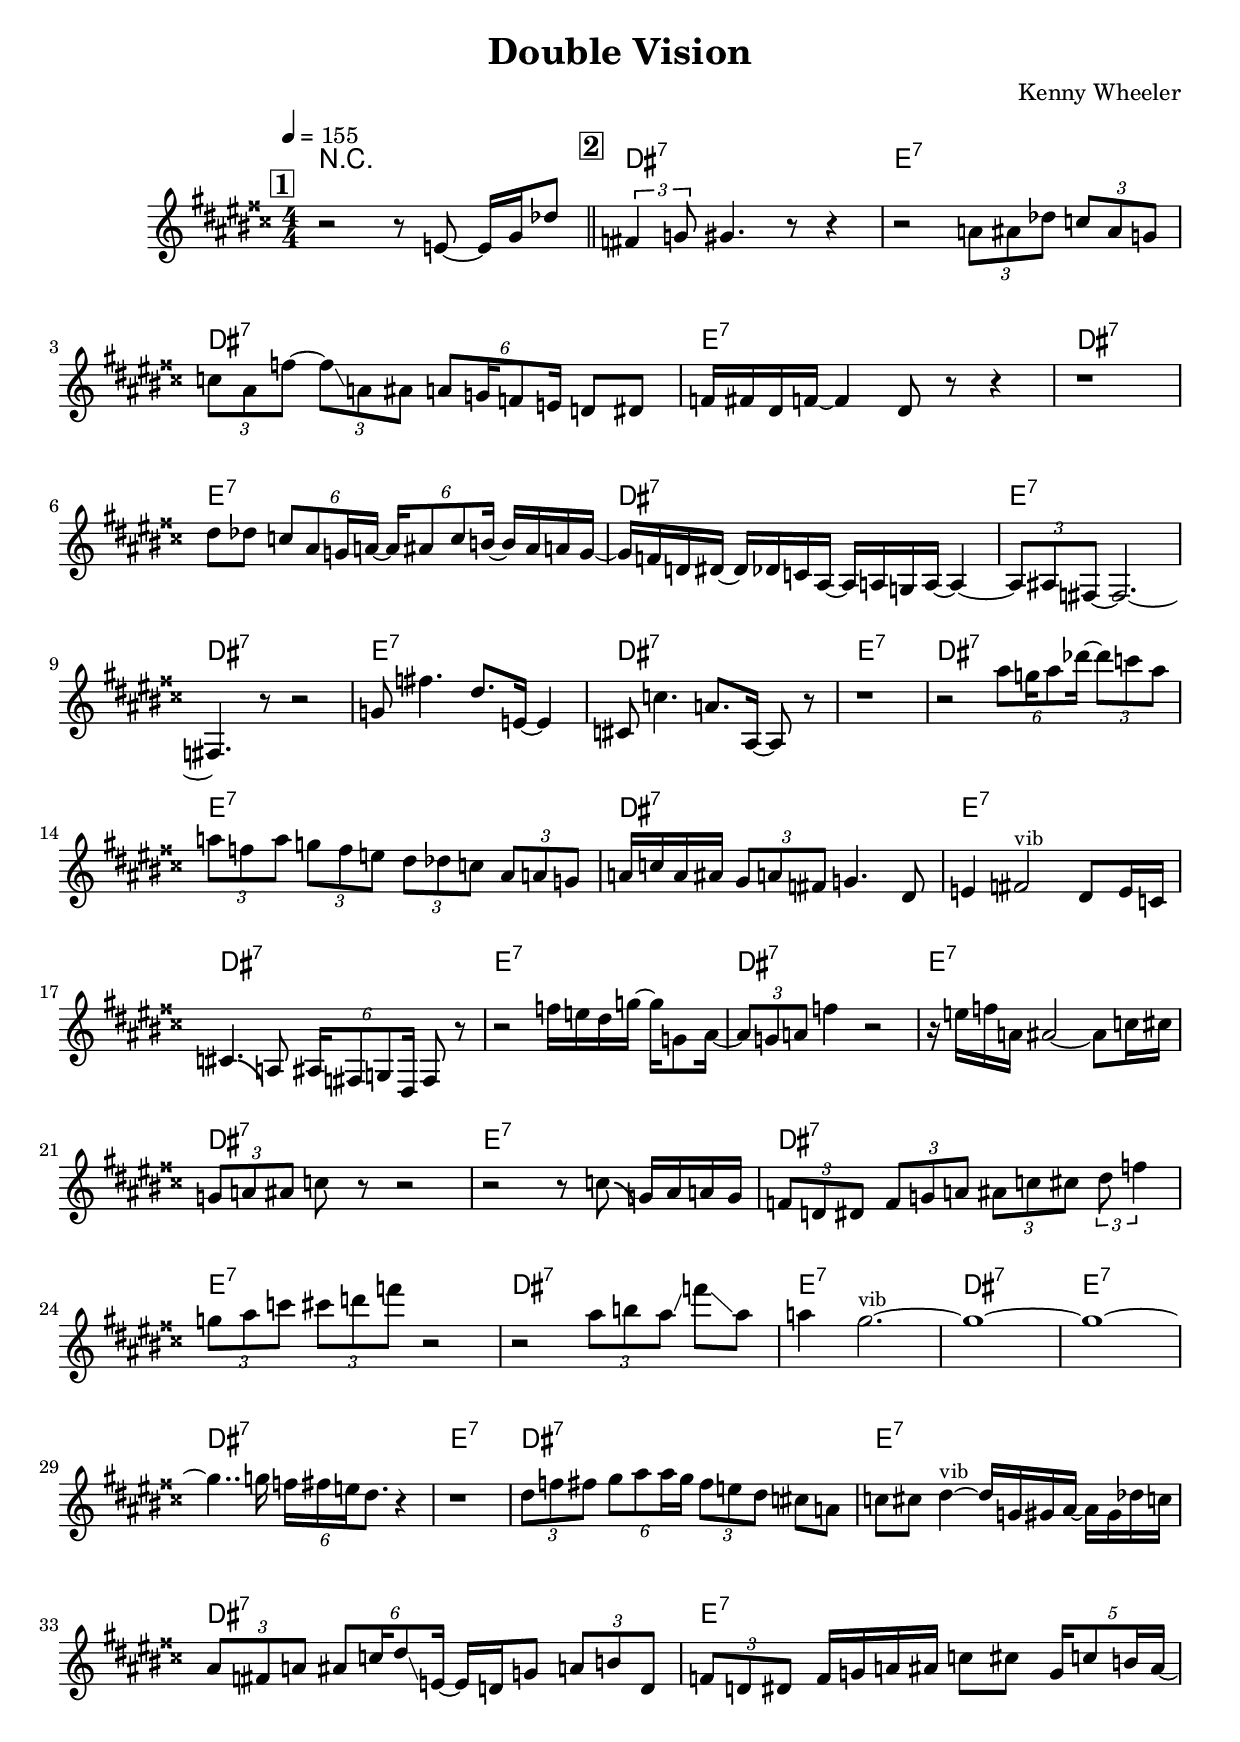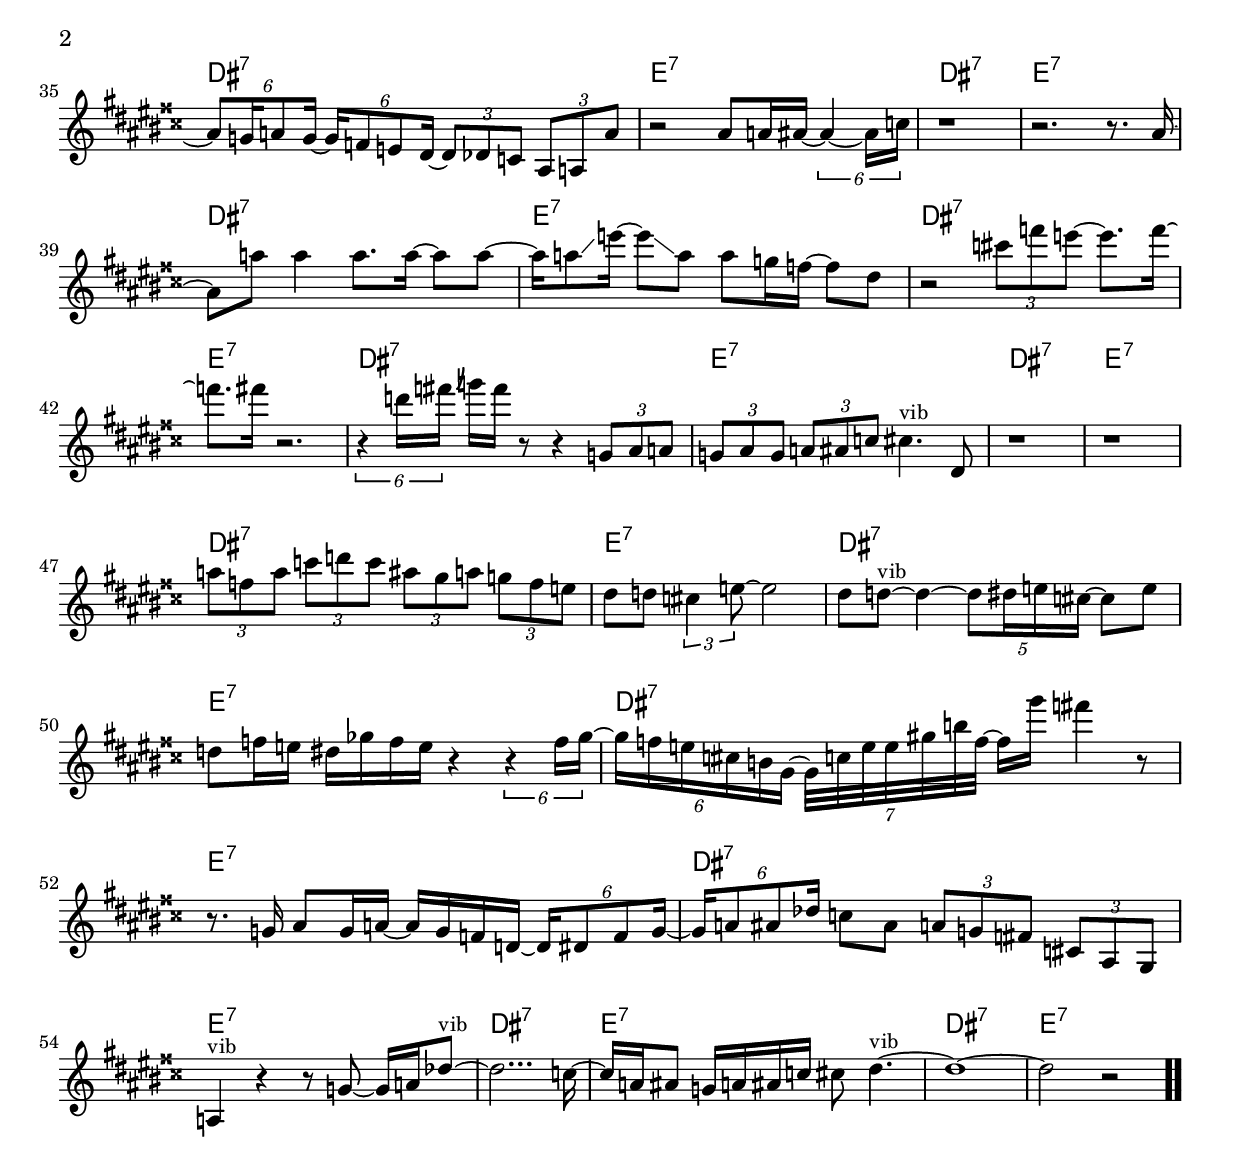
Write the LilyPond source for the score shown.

\version "2.13.2"

#(ly:set-option 'point-and-click #f)

\header {
  title = "Double Vision"
  composer = "Kenny Wheeler"
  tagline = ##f
}
global =
{
    \override Staff.TimeSignature #'style = #'()
    \time 4/4
    \clef "treble"
    \key dis \major
    \override Rest #'direction = #'0
    \override MultiMeasureRest #'staff-position = #0
}
\score
{
<<
    \transpose c' c'

    \new ChordNames { \chords {
      \set majorSevenSymbol = \markup { "maj7" }
      \set minorChordModifier = \markup { \char ##x2013 }
      | r1 
      | dis1:7 | e1:7 | dis1:7 | e1:7 | dis1:7 | e1:7 | dis1:7 | e1:7 
      | dis1:7 | e1:7 | dis1:7 | e1:7 | dis1:7 | e1:7 | dis1:7 | e1:7 
      | dis1:7 | e1:7 | dis1:7 | e1:7 | dis1:7 | e1:7 | dis1:7 | e1:7 
      | dis1:7 | e1:7 | dis1:7 | e1:7 | dis1:7 | e1:7 | dis1:7 | e1:7 
      | dis1:7 | e1:7 | dis1:7 | e1:7 | dis1:7 | e1:7 | dis1:7 | e1:7 
      | dis1:7 | e1:7 | dis1:7 | e1:7 | dis1:7 | e1:7 | dis1:7 | e1:7 
      | dis1:7 | e1:7 | dis1:7 | e1:7 | dis1:7 | e1:7 | dis1:7 | e1:7 
      | dis1:7 | e1:7|
      }
      }

    \new Staff
    <<
    \transpose c' c'

    {
      \global
  		%\override Score.MetronomeMark #'transparent = ##t
  		%\override Score.MetronomeMark #'stencil = ##f
  		
  		\override HorizontalBracket #'direction = #UP
  		\override HorizontalBracket #'bracket-flare = #'(0 . 0)
  		
  		\override TextSpanner #'dash-fraction = #1.0
  		\override TextSpanner #'bound-details #'left #'text = \markup{ \concat{\draw-line #'(0 . -1.0) \draw-line #'(1.0 . 0) }}
  		\override TextSpanner #'bound-details #'right #'text = \markup{ \concat{ \draw-line #'(1.0 . 0) \draw-line #'(0 . -1.0) }}
          \set Score.markFormatter = #format-mark-box-numbers


      \tempo 4 = 155
      \set Score.currentBarNumber = #0
     
      \bar "||" \mark \default r2 r8 e'8~ e'16 gis'16 des''8 
      \bar "||" \mark \default \tuplet 3/2 {fis'4 g'8} gis'4. r8 r4 
      | r2 \tuplet 3/2 {a'8 ais'8 des''8} \tuplet 3/2 {c''8 ais'8 g'8} 
      | \tuplet 3/2 {c''8 ais'8 f''8~} \tuplet 3/2 {f''8\glissando  a'8 ais'8} \tuplet 6/4 {a'8 g'16 f'8 e'16} d'8 dis'8 
      | f'16 fis'16 dis'16 f'16~ f'4 dis'8 r8 r4 
      | r1 
      | dis''8 des''8 \tuplet 6/4 {c''8 ais'8 g'16 a'16~} \tuplet 6/4 {a'16 ais'8 c''8 b'16~} b'16 ais'16 a'16 g'16~ 
      | g'16 f'16 d'16 dis'16~ dis'16 des'16 c'16 ais16~ ais16 a16 g16 a16~ a4~ 
      | \tuplet 3/2 {a8 ais8 fis8~} fis2.~ 
      | fis4. r8 r2 
      | g'8 fis''4. dis''8. e'16~ e'4 
      | cis'8 c''4. a'8. ais16~ ais8 r8 
      | r1 
      | r2 \tuplet 6/4 {ais''8 g''16 ais''8 des'''16~} \tuplet 3/2 {des'''8 c'''8 ais''8} 
      | \tuplet 3/2 {a''8 f''8 a''8} \tuplet 3/2 {g''8 f''8 e''8} \tuplet 3/2 {dis''8 des''8 c''8} \tuplet 3/2 {ais'8 a'8 g'8} 
      | a'16 c''16 a'16 ais'16 \tuplet 3/2 {gis'8 a'8 fis'8} g'4. dis'8 
      | e'4 fis'2^\markup{\left-align \small vib} dis'8 e'16 c'16 
      | cis'4.\bendAfter #-4  a8 \tuplet 6/4 {ais16 fis8 g8 dis16} fis8 r8 
      | r2 f''16 e''16 dis''16 g''16~ g''16 g'8 ais'16~ 
      | \tuplet 3/2 {ais'8 g'8 a'8} f''4 r2 
      | r16 e''16\glissando  f''16 a'16 ais'2~ ais'8 c''16 cis''16 
      | \tuplet 3/2 {g'8 a'8 ais'8} c''8 r8 r2 
      | r2 r8 c''8\bendAfter #-4  g'16 ais'16 a'16 g'16 
      | \tuplet 3/2 {f'8 d'8 dis'8} \tuplet 3/2 {f'8 g'8 a'8} \tuplet 3/2 {ais'8 c''8 cis''8} \tuplet 3/2 {dis''8 f''4} 
      | \tuplet 3/2 {g''8 ais''8 c'''8} \tuplet 3/2 {cis'''8 d'''8 f'''8} r2 
      | r2 \tuplet 3/2 {ais''8 b''8 ais''8\glissando } f'''8\glissando  ais''8 
      | a''4 gis''2.~^\markup{\left-align \small vib} 
      | gis''1~ 
      | gis''1~ 
      | gis''4.. g''16 \tuplet 6/4 {f''16 fis''16 e''16 dis''8.} r4 
      | r1 
      | \tuplet 3/2 {dis''8 f''8 fis''8} \tuplet 6/4 {gis''8 ais''8 ais''16 gis''16} \tuplet 3/2 {fis''8 e''8 dis''8} cis''8 a'8 
      | c''8 cis''8 dis''4~^\markup{\left-align \small vib} dis''16 g'16 gis'16 ais'16~ ais'16 gis'16 des''16 c''16 
      | \tuplet 3/2 {ais'8 fis'8 a'8} \tuplet 6/4 {ais'8 c''16 dis''8\glissando  e'16~} e'16 d'16 g'8 \tuplet 3/2 {a'8 b'8 d'8} 
      | \tuplet 3/2 {f'8 d'8 dis'8} f'16 g'16 a'16 ais'16 c''8 cis''8 \tuplet 5/4 {g'16 c''8 b'16 ais'16~} 
      | \tuplet 6/4 {ais'8 g'16 a'8 g'16~} \tuplet 6/4 {g'16 f'8 e'8 dis'16~} \tuplet 3/2 {dis'8 des'8 c'8} \tuplet 3/2 {ais8 a8 a'8} 
      | r2 ais'8 a'16 ais'16~ \tuplet 6/4 {ais'4~ ais'16 c''16} 
      | r1 
      | r2. r8. ais'16~ 
      | ais'8 a''8 a''4 a''8. a''16~ a''8 a''8~ 
      | a''16 a''8\glissando  e'''16~ e'''8\glissando  a''8 a''8 g''16 f''16~ f''8 dis''8 
      | r2 \tuplet 3/2 {cis'''8 f'''8 e'''8~} e'''8. f'''16~ 
      | f'''8. fis'''16 r2. 
      | \tuplet 6/4 {r4 d'''16 fis'''16\bendAfter #+4 } g'''16 fis'''16 r8 r4 \tuplet 3/2 {g'8 ais'8 a'8} 
      | \tuplet 3/2 {g'8 ais'8 g'8} \tuplet 3/2 {a'8 ais'8 c''8} cis''4.^\markup{\left-align \small vib} dis'8 
      | r1 
      | r1 
      | \tuplet 3/2 {a''8 f''8 a''8} \tuplet 3/2 {c'''8 d'''8 c'''8} \tuplet 3/2 {ais''8 gis''8 a''8} \tuplet 3/2 {g''8 f''8 e''8} 
      | dis''8 d''8 \tuplet 3/2 {cis''4 e''8~} e''2 
      | dis''8 d''8~^\markup{\left-align \small vib} d''4~ \tuplet 5/4 {d''8 dis''16 e''16 cis''16~} cis''8 e''8 
      | d''8 f''16 e''16 dis''16 ges''16 f''16 e''16 r4 \tuplet 6/4 {r4 f''16 ges''16~} 
      | \tuplet 6/4 {ges''16 f''16 e''16 cis''16 b'16 gis'16~} \tuplet 7/8 {gis'32 c''32 e''32 e''32 gis''32 b''32 f''32~} f''16 gis'''16 fis'''4 r8 
      | r8. g'16 ais'8 g'16 a'16~ a'16 g'16 f'16 d'16~ \tuplet 6/4 {d'16 dis'8 f'8 g'16~} 
      | \tuplet 6/4 {g'16 a'8 ais'8 des''16} c''8 ais'8 \tuplet 3/2 {a'8 g'8 fis'8} \tuplet 3/2 {cis'8 ais8 gis8} 
      | a4^\markup{\left-align \small vib} r4 r8 g'8~ g'16 a'16 des''8~^\markup{\left-align \small vib} 
      | des''2... c''16~ 
      | c''16 a'16 ais'8 g'16 a'16 ais'16 c''16 cis''8 dis''4.~^\markup{\left-align \small vib} 
      | dis''1~ 
      | dis''2 r2\bar  ".."
    }
    >>
>>    
}
